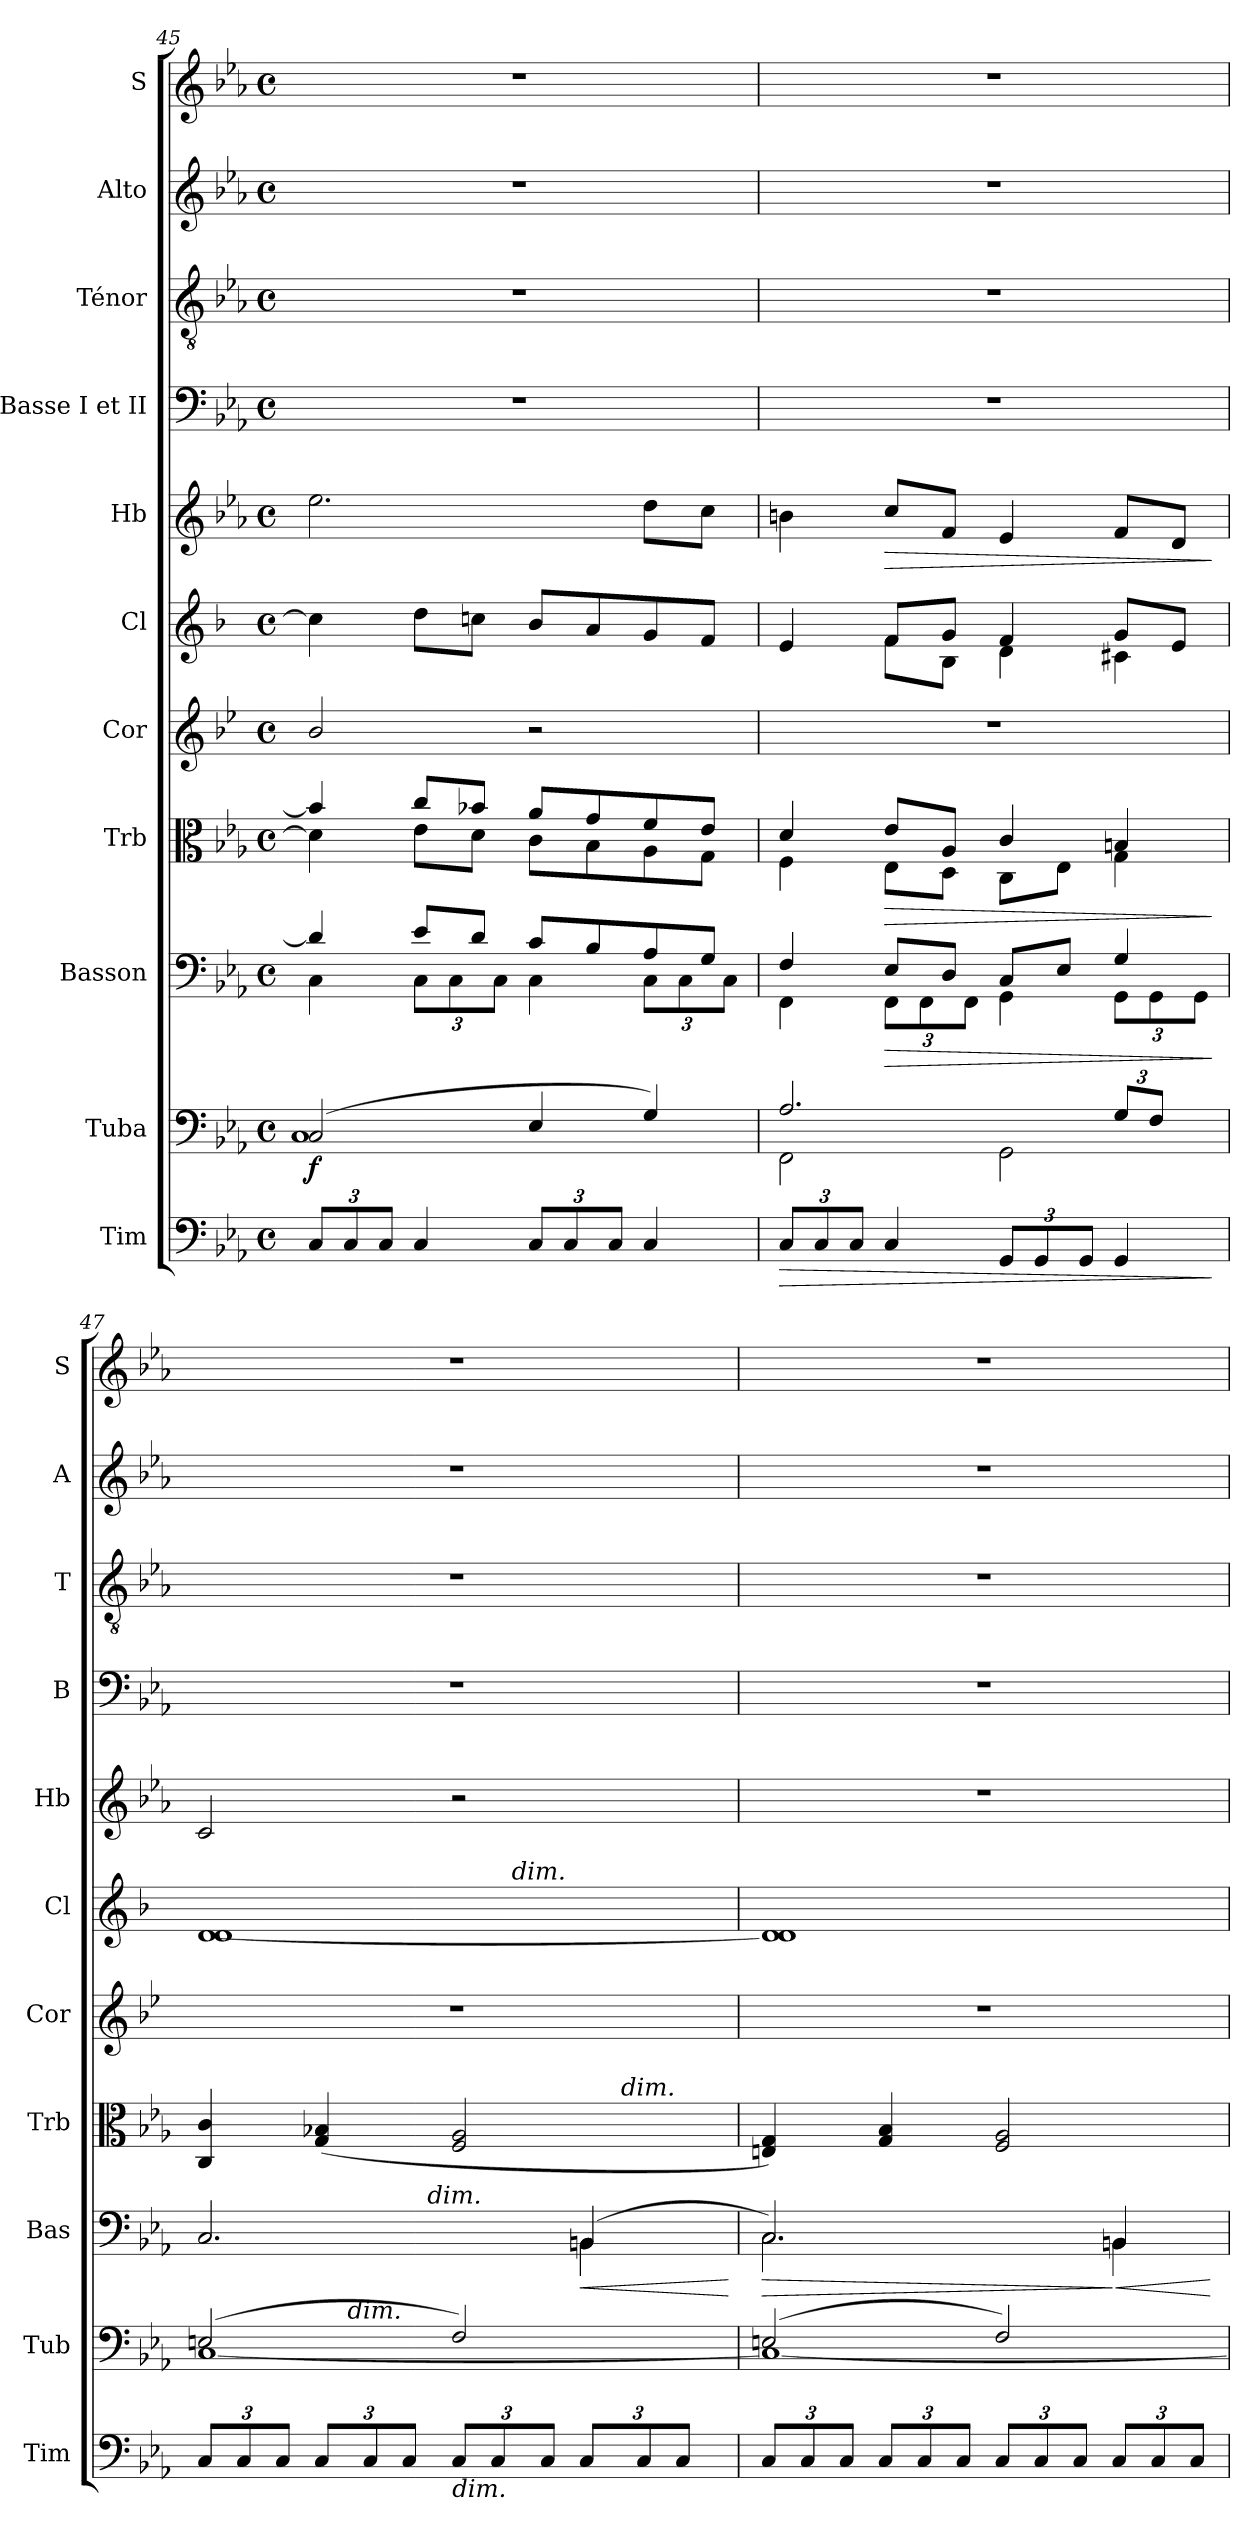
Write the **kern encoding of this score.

**kern	**dynam	**kern	**dynam	**kern	**dynam	**kern	**dynam	**kern	**kern	**kern	**dynam	**kern	**kern	**kern	**kern
*part11	*part11	*part10	*part10	*part9	*part9	*part8	*part8	*part7	*part6	*part5	*part5	*part4	*part3	*part2	*part1
*staff11	*staff11	*staff10	*staff10	*staff9	*staff9	*staff8	*staff8	*staff7	*staff6	*staff5	*staff5	*staff4	*staff3	*staff2	*staff1
*I"Tim	*	*I"Tuba	*	*I"Basson	*	*I"Trb	*	*I"Cor	*I"Cl	*I"Hb	*	*I"Basse I et II	*I"Ténor	*I"Alto	*I"S
*I'Tim	*	*I'Tub	*	*I'Bas	*	*I'Trb	*	*I'Cor	*I'Cl	*I'Hb	*	*I'B	*I'T	*I'A	*I'S
*clefF4	*	*clefF4	*	*clefF4	*	*clefC3	*	*clefG2	*clefG2	*clefG2	*	*clefF4	*clefGv2	*clefG2	*clefG2
*	*	*	*	*	*	*	*	*ITrd4c7	*ITrd1c2	*	*	*	*	*	*
*k[b-e-a-]	*	*k[b-e-a-]	*	*k[b-e-a-]	*	*k[b-e-a-]	*	*k[b-e-a-]	*k[b-e-a-]	*k[b-e-a-]	*	*k[b-e-a-]	*k[b-e-a-]	*k[b-e-a-]	*k[b-e-a-]
*E-:	*	*E-:	*	*E-:	*	*E-:	*	*E-:	*E-:	*E-:	*	*E-:	*E-:	*E-:	*E-:
*M4/4	*	*M4/4	*	*M4/4	*	*M4/4	*	*M4/4	*M4/4	*M4/4	*	*M4/4	*M4/4	*M4/4	*M4/4
*met(c)	*	*met(c)	*	*met(c)	*	*met(c)	*	*met(c)	*met(c)	*met(c)	*	*met(c)	*met(c)	*met(c)	*met(c)
*Xbrackettup	*	*	*	*	*	*	*	*	*	*	*	*	*	*	*
=45	=45	=45	=45	=45	=45	=45	=45	=45	=45	=45	=45	=45	=45	=45	=45
*	*	*^	*	*^	*	*^	*	*	*	*	*	*	*	*	*
!	!	!	!	!LO:DY:b	!	!	!	!	!	!	!	!	!	!	!	!	!	!
12C/L	.	(>2C/	1C	f	4d/]	4C\	.	4b/]	4d\]	.	2e-/	4b\]	2.ee-\	.	1r	1r	1r	1r
12C/	.	.	.	.	.	.	.	.	.	.	.	.	.	.	.	.	.	.
12C/J	.	.	.	.	.	.	.	.	.	.	.	.	.	.	.	.	.	.
*	*	*	*	*	*	*Xbrackettup	*	*	*	*	*	*	*	*	*	*	*	*
4C/	.	.	.	.	8e-/L	12C\L	.	8cc/L	8e-\L	.	.	8cc\L	.	.	.	.	.	.
.	.	.	.	.	.	12C\	.	.	.	.	.	.	.	.	.	.	.	.
.	.	.	.	.	8d/J	.	.	8b-X/J	8d\J	.	.	8b-X\J	.	.	.	.	.	.
.	.	.	.	.	.	12C\J	.	.	.	.	.	.	.	.	.	.	.	.
12C/L	.	4E-/	.	.	8c/L	4C\	.	8a-/L	8c\L	.	2r	8a-/L	.	.	.	.	.	.
12C/	.	.	.	.	.	.	.	.	.	.	.	.	.	.	.	.	.	.
.	.	.	.	.	8B-/	.	.	8g/	8B-\	.	.	8g/	.	.	.	.	.	.
12C/J	.	.	.	.	.	.	.	.	.	.	.	.	.	.	.	.	.	.
4C/	.	4G/)	.	.	8A-/	12C\L	.	8f/	8A-\	.	.	8f/	8dd\L	.	.	.	.	.
.	.	.	.	.	.	12C\	.	.	.	.	.	.	.	.	.	.	.	.
.	.	.	.	.	8G/J	.	.	8e-/J	8G\J	.	.	8e-/J	8cc\J	.	.	.	.	.
.	.	.	.	.	.	12C\J	.	.	.	.	.	.	.	.	.	.	.	.
!!LO:PB:g=z
=46	=46	=46	=46	=46	=46	=46	=46	=46	=46	=46	=46	=46	=46	=46	=46	=46	=46	=46
!	!LO:HP:b	!	!	!	!	!	!	!	!	!	!	!	!	!	!	!	!	!
*	*	*	*	*	*	*	*	*	*	*	*	*^	*	*	*	*	*	*
12C/L	>	2.A-/	2FF\	.	4F/	4FF\	.	4d/	4F\	.	1r	4d/	4ryy	4bn\	.	1r	1r	1r	1r
12C/	.	.	.	.	.	.	.	.	.	.	.	.	.	.	.	.	.	.	.
12C/J	.	.	.	.	.	.	.	.	.	.	.	.	.	.	.	.	.	.	.
!	!	!	!	!	!	!	!LO:HP:b	!	!	!LO:HP:b	!	!	!	!	!LO:HP:b	!	!	!	!
4C/	.	.	.	.	8E-/L	12FF\L	>	8e-/L	8E-\L	>	.	8e-/L	8e-\L	8cc/L	>	.	.	.	.
.	.	.	.	.	.	12FF\	.	.	.	.	.	.	.	.	.	.	.	.	.
.	.	.	.	.	8D/J	.	.	8A-/J	8D\J	.	.	8f/J	8A-\J	8f/J	.	.	.	.	.
.	.	.	.	.	.	12FF\J	.	.	.	.	.	.	.	.	.	.	.	.	.
12GG/L	.	.	2GG\	.	8C/L	4GG\	.	4c/	8C\L	.	.	4e-/	4c\	4e-/	.	.	.	.	.
12GG/	.	.	.	.	.	.	.	.	.	.	.	.	.	.	.	.	.	.	.
.	.	.	.	.	8E-/J	.	.	.	8E-\J	.	.	.	.	.	.	.	.	.	.
12GG/J	.	.	.	.	.	.	.	.	.	.	.	.	.	.	.	.	.	.	.
*	*	*Xbrackettup	*	*	*	*	*	*	*	*	*	*	*	*	*	*	*	*	*
4GG/	.	12G/L	.	.	4G/	12GG\L	.	4Bn/	4G\	.	.	8f/L	4Bn\	8f/L	.	.	.	.	.
.	.	12F/J	.	.	.	12GG\	.	.	.	.	.	.	.	.	.	.	.	.	.
.	.	.	.	.	.	.	.	.	.	.	.	8d/J	.	8d/J	.	.	.	.	.
.	.	12ryy	.	.	.	12GG\J	.	.	.	.	.	.	.	.	.	.	.	.	.
*	*	*v	*v	*	*	*	*	*v	*v	*	*	*v	*v	*	*	*	*	*	*
*	*	*	*	*v	*v	*	*	*	*	*	*	*	*	*	*	*
.	]	.	.	.	]	.	]	.	.	.	]	.	.	.	.
=47	=47	=47	=47	=47	=47	=47	=47	=47	=47	=47	=47	=47	=47	=47	=47
*	*	*^	*	*^	*	*^	*	*	*^	*	*	*	*	*	*
*	*	*	*^	*	*	*^	*	*	*	*	*	*	*	*	*	*	*	*	*
12C/L	.	(>2En/	[<1C	4ryy	.	2.C/	2.ryy	3ryy	.	4C/ 4c/	2ryy	.	1r	[>1c 1c	3ryy	2c/	.	1r	1r	1r	1r
12C/	.	.	.	.	.	.	.	.	.	.	.	.	.	.	.	.	.	.	.	.	.
12C/J	.	.	.	.	.	.	.	.	.	.	.	.	.	.	.	.	.	.	.	.	.
12C/L	.	.	.	16ryy	.	.	.	.	.	(<4G/ 4B-X/	.	.	.	.	.	.	.	.	.	.	.
!	!	!	!	!LO:TX:a:i:t=dim.	!	!	!	!	!	!	!	!	!	!	!	!	!	!	!	!	!
.	.	.	.	2ryy	.	.	.	.	.	.	.	.	.	.	.	.	.	.	.	.	.
12C/	.	.	.	.	.	.	.	12.ryy	.	.	.	.	.	.	6ryy	.	.	.	.	.	.
12C/J	.	.	.	.	.	.	.	.	.	.	.	.	.	.	.	.	.	.	.	.	.
!	!	!	!	!	!	!	!	!LO:TX:a:i:t=dim.	!	!	!	!	!	!	!	!	!	!	!	!	!
.	.	.	.	.	.	.	.	3ryy	.	.	.	.	.	.	.	.	.	.	.	.	.
!LO:TX:b:i:t=dim.	!	!	!	!	!	!	!	!	!	!	!	!	!	!	!	!	!	!	!	!	!
12C/L	.	2F/)	.	.	.	.	.	.	.	2F/ 2A-/	4ryy	.	.	.	12ryy	2r	.	.	.	.	.
12C/	.	.	.	.	.	.	.	.	.	.	.	.	.	.	48.ryy	.	.	.	.	.	.
!	!	!	!	!	!	!	!	!	!	!	!	!	!	!	!LO:TX:a:i:t=dim.	!	!	!	!	!	!
.	.	.	.	.	.	.	.	.	.	.	.	.	.	.	3ryy	.	.	.	.	.	.
12C/J	.	.	.	.	.	.	.	.	.	.	.	.	.	.	.	.	.	.	.	.	.
!	!	!	!	!	!	!	!	!	!LO:HP:b	!	!	!	!	!	!	!	!	!	!	!	!
12C/L	.	.	.	.	.	(>4BBn/	4BB\	.	<	.	16ryy	.	.	.	.	.	.	.	.	.	.
.	.	.	.	.	.	.	.	6ryy	.	.	.	.	.	.	.	.	.	.	.	.	.
!	!	!	!	!	!	!	!	!	!	!	!LO:TX:a:i:t=dim.	!	!	!	!	!	!	!	!	!	!
.	.	.	.	8.ryy	.	.	.	.	.	.	8.ryy	.	.	.	.	.	.	.	.	.	.
12C/	.	.	.	.	.	.	.	.	.	.	.	.	.	.	.	.	.	.	.	.	.
12C/J	.	.	.	.	.	.	.	.	.	.	.	.	.	.	.	.	.	.	.	.	.
.	.	.	.	.	.	.	.	.	.	.	.	.	.	.	24ryy	.	.	.	.	.	.
.	.	.	.	.	.	.	.	24ryy	.	.	.	.	.	.	.	.	.	.	.	.	.
.	.	.	.	.	.	.	.	.	.	.	.	.	.	.	96ryy	.	.	.	.	.	.
.	.	.	.	.	.	.	.	.	[	.	.	.	.	.	.	.	.	.	.	.	.
=48	=48	=48	=48	=48	=48	=48	=48	=48	=48	=48	=48	=48	=48	=48	=48	=48	=48	=48	=48	=48	=48
!	!	!	!	!	!	!	!	!	!LO:HP:b	!	!	!	!	!	!	!	!	!	!	!	!
*	*	*	*v	*v	*	*	*	*	*	*v	*v	*	*	*v	*v	*	*	*	*	*	*
*	*	*	*	*	*	*v	*v	*	*	*	*	*	*	*	*	*	*	*
12C/L	.	(>2En/	1C_	.	2.C/)	2.C\	>	4En/ 4G/)	.	1r	1c] 1c	1r	.	1r	1r	1r	1r
12C/	.	.	.	.	.	.	.	.	.	.	.	.	.	.	.	.	.
12C/J	.	.	.	.	.	.	.	.	.	.	.	.	.	.	.	.	.
12C/L	.	.	.	.	.	.	.	4G/ 4B-/	.	.	.	.	.	.	.	.	.
12C/	.	.	.	.	.	.	.	.	.	.	.	.	.	.	.	.	.
12C/J	.	.	.	.	.	.	.	.	.	.	.	.	.	.	.	.	.
12C/L	.	2F/)	.	.	.	.	.	2F/ 2A-/	.	.	.	.	.	.	.	.	.
12C/	.	.	.	.	.	.	.	.	.	.	.	.	.	.	.	.	.
12C/J	.	.	.	.	.	.	.	.	.	.	.	.	.	.	.	.	.
!	!	!	!	!	!	!	!LO:HP:n=1:b	!	!	!	!	!	!	!	!	!	!
12C/L	.	.	.	.	4BBn/	4BB\	] <	.	.	.	.	.	.	.	.	.	.
12C/	.	.	.	.	.	.	.	.	.	.	.	.	.	.	.	.	.
12C/J	.	.	.	.	.	.	.	.	.	.	.	.	.	.	.	.	.
*	*	*v	*v	*	*	*	*	*	*	*	*	*	*	*	*	*	*
*	*	*	*	*v	*v	*	*	*	*	*	*	*	*	*	*	*
.	.	.	.	.	[	.	.	.	.	.	.	.	.	.	.
=!	=!	=!	=!	=!	=!	=!	=!	=!	=!	=!	=!	=!	=!	=!	=!
*-	*-	*-	*-	*-	*-	*-	*-	*-	*-	*-	*-	*-	*-	*-	*-
